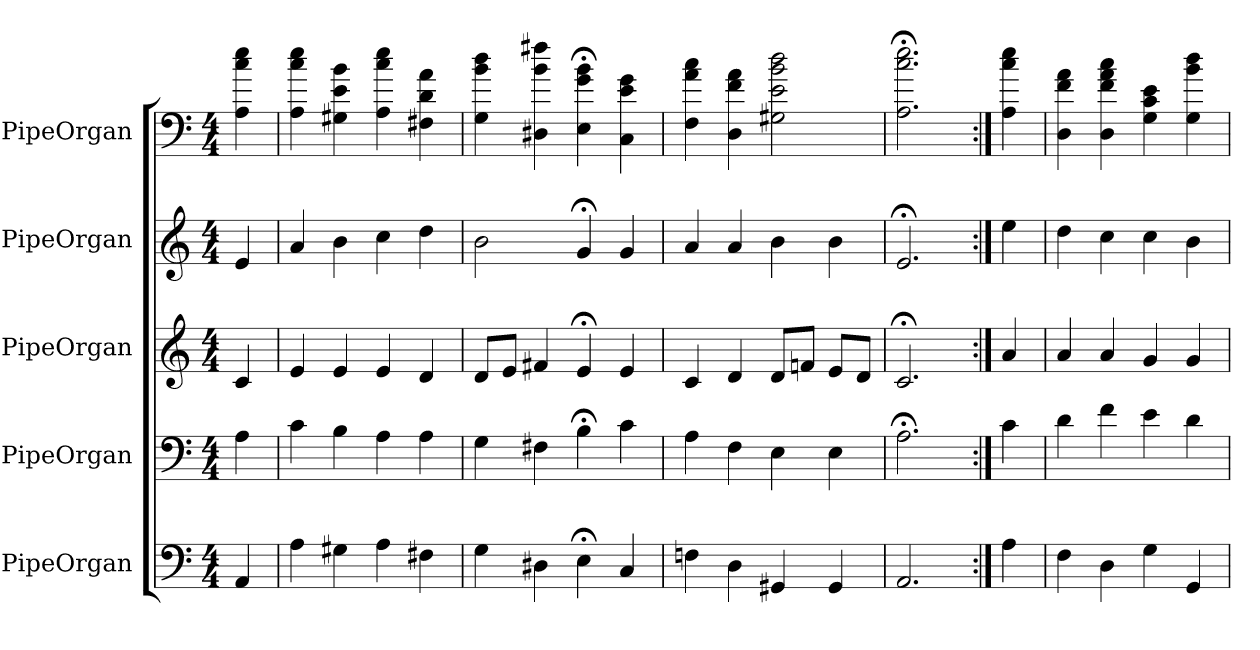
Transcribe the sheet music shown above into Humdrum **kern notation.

**kern	**kern	**kern	**kern	**kern
*part5	*part4	*part3	*part2	*part1
*staff5	*staff4	*staff3	*staff2	*staff1
*I"PipeOrgan	*I"PipeOrgan	*I"PipeOrgan	*I"PipeOrgan	*I"PipeOrgan
*clefF4	*clefF4	*clefG2	*clefG2	*
*k[]	*k[]	*k[]	*k[]	*k[]
*a:	*a:	*a:	*a:	*a:
*M4/4	*M4/4	*M4/4	*M4/4	*M4/4
*MM60	*MM60	*MM60	*MM60	*MM60
=	=	=	=	=
4AA	4A	4c	4e	4A 4cc 4ee
=1	=1	=1	=1	=1
4A	4c	4e	4a	4A 4cc 4ee
4G#X	4B	4e	4b	4G#X 4e 4b
4A	4A	4e	4cc	4A 4cc 4ee
4F#X	4A	4d	4dd	4F#X 4d 4a
=2	=2	=2	=2	=2
4G	4G	8d/L	2b	4G 4b 4dd
.	.	8e/J	.	.
4D#X	4F#X	4f#X	.	4D#X 4b 4ff#X
4E;<	4B;<	4e;<	4g;<	4E;< 4g;< 4b;<
4C	4c	4e	4g	4C 4e 4g
=3	=3	=3	=3	=3
4Fn	4A	4c	4a	4F 4a 4cc
4D	4F	4d	4a	4D 4f 4a
4GG#X	4E	8d/L	4b	2G#X 2e 2b 2dd
.	.	8fn/J	.	.
4GG#	4E	8e/L	4b	.
.	.	8d/J	.	.
=4	=4	=4	=4	=4
2.AA	2.A;<	2.c;<	2.e;<	2.A;< 2.cc;< 2.ee;<
=:|!	=:|!	=:|!	=:|!	=:|!
4A	4c	4a	4ee	4A 4cc 4ee
=5	=5	=5	=5	=5
4F	4d	4a	4dd	4D 4f 4a
4D	4f	4a	4cc	4D 4f 4a 4cc
4G	4e	4g	4cc	4G 4c 4e
4GG	4d	4g	4b	4G 4b 4dd
=	=	=	=	=
*-	*-	*-	*-	*-
